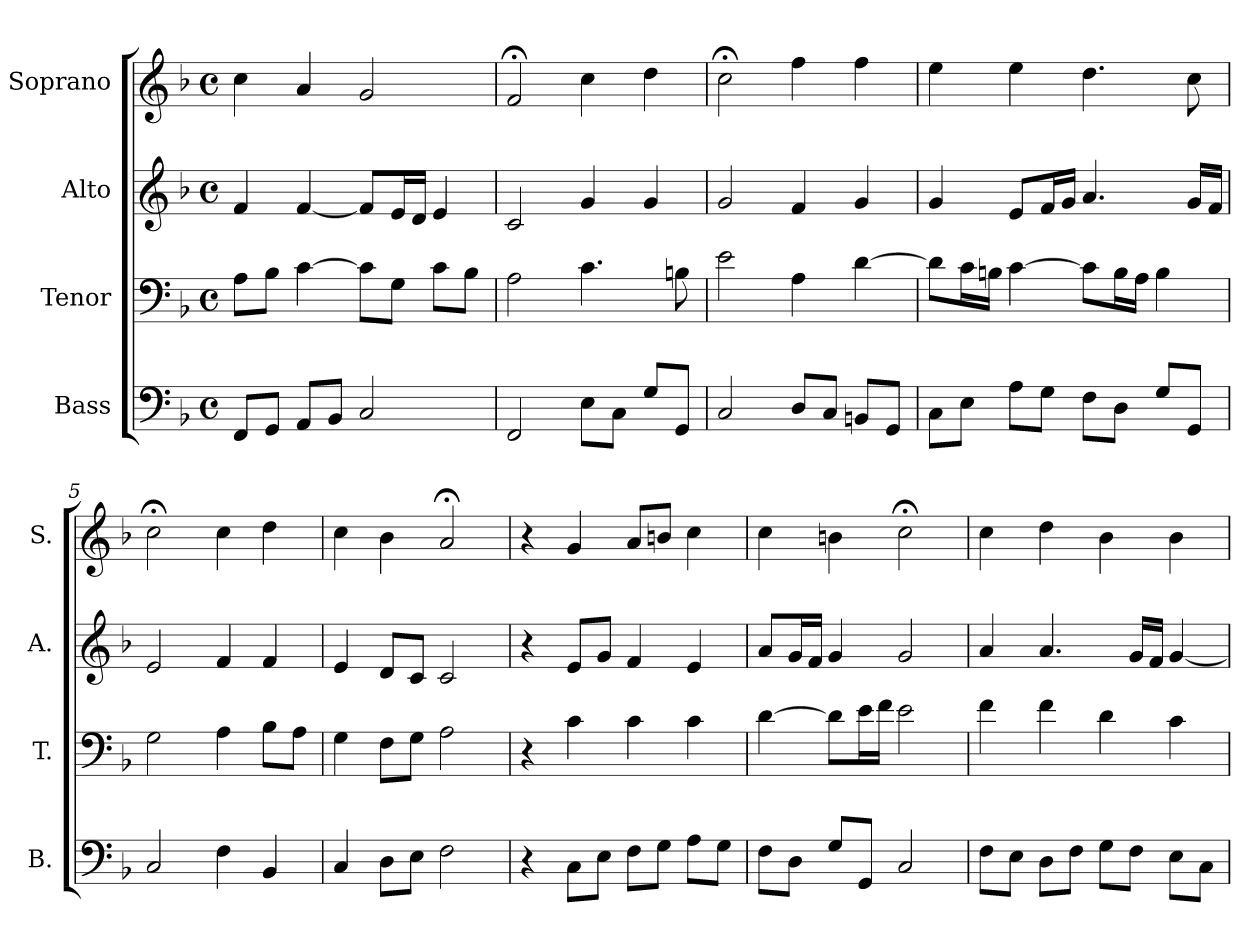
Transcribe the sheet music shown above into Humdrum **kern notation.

**kern	**kern	**kern	**kern
*part4	*part3	*part2	*part1
*staff4	*staff3	*staff2	*staff1
*I"Bass	*I"Tenor	*I"Alto	*I"Soprano
*I'B.	*I'T.	*I'A.	*I'S.
*clefF4	*clefF4	*clefG2	*clefG2
*k[b-]	*k[b-]	*k[b-]	*k[b-]
*F:	*F:	*F:	*F:
*M4/4	*M4/4	*M4/4	*M4/4
*met(c)	*met(c)	*met(c)	*met(c)
=1	=1	=1	=1
8FF/L	8A\L	4f/	4cc\
8GG/J	8B-\J	.	.
8AA/L	[4c\	[4f/	4a/
8BB-/J	.	.	.
2C/	8c\L]	8f/L]	2g/
.	8G\J	16e/L	.
.	.	16d/JJ	.
.	8c\L	4e/	.
.	8B-\J	.	.
=2	=2	=2	=2
2FF/	2A\	2c/	2f;</
8E\L	4.c\	4g/	4cc\
8C\J	.	.	.
8G/L	.	4g/	4dd\
8GG/J	8Bn\	.	.
=3	=3	=3	=3
2C/	2e\	2g/	2cc;<\
8D/L	4A\	4f/	4ff\
8C/J	.	.	.
8BBn/L	[4d\	4g/	4ff\
8GG/J	.	.	.
=4	=4	=4	=4
8C\L	8d\L]	4g/	4ee\
8E\J	16c\L	.	.
.	16Bn\JJ	.	.
8A\L	[4c\	8e/L	4ee\
8G\J	.	16f/L	.
.	.	16g/JJ	.
8F\L	8c\L]	4.a/	4.dd\
8D\J	16B\L	.	.
.	16A\JJ	.	.
8G/L	4B\	.	.
8GG/J	.	16g/LL	8cc\
.	.	16f/JJ	.
!!LO:LB:g=z
=5	=5	=5	=5
2C/	2G\	2e/	2cc;<\
4F\	4A\	4f/	4cc\
4BB-/	8B-\L	4f/	4dd\
.	8A\J	.	.
=6	=6	=6	=6
4C/	4G\	4e/	4cc\
8D\L	8F\L	8d/L	4b-\
8E\J	8G\J	8c/J	.
2F\	2A\	2c/	2a;</
=7	=7	=7	=7
4r	4r	4r	4r
8C\L	4c\	8e/L	4g/
8E\J	.	8g/J	.
8F\L	4c\	4f/	8a/L
8G\J	.	.	8bn/J
8A\L	4c\	4e/	4cc\
8G\J	.	.	.
=8	=8	=8	=8
8F\L	[4d\	8a/L	4cc\
8D\J	.	16g/L	.
.	.	16f/JJ	.
8G/L	8d\L]	4g/	4bn\
8GG/J	16e\L	.	.
.	16f\JJ	.	.
2C/	2e\	2g/	2cc;<\
!!LO:LB:g=z
=9	=9	=9	=9
8F\L	4f\	4a/	4cc\
8E\J	.	.	.
8D\L	4f\	4.a/	4dd\
8F\J	.	.	.
8G\L	4d\	.	4b-\
8F\J	.	16g/LL	.
.	.	16f/JJ	.
8E\L	4c\	[4g/	4b-\
8C\J	.	.	.
=	=	=	=
*-	*-	*-	*-
